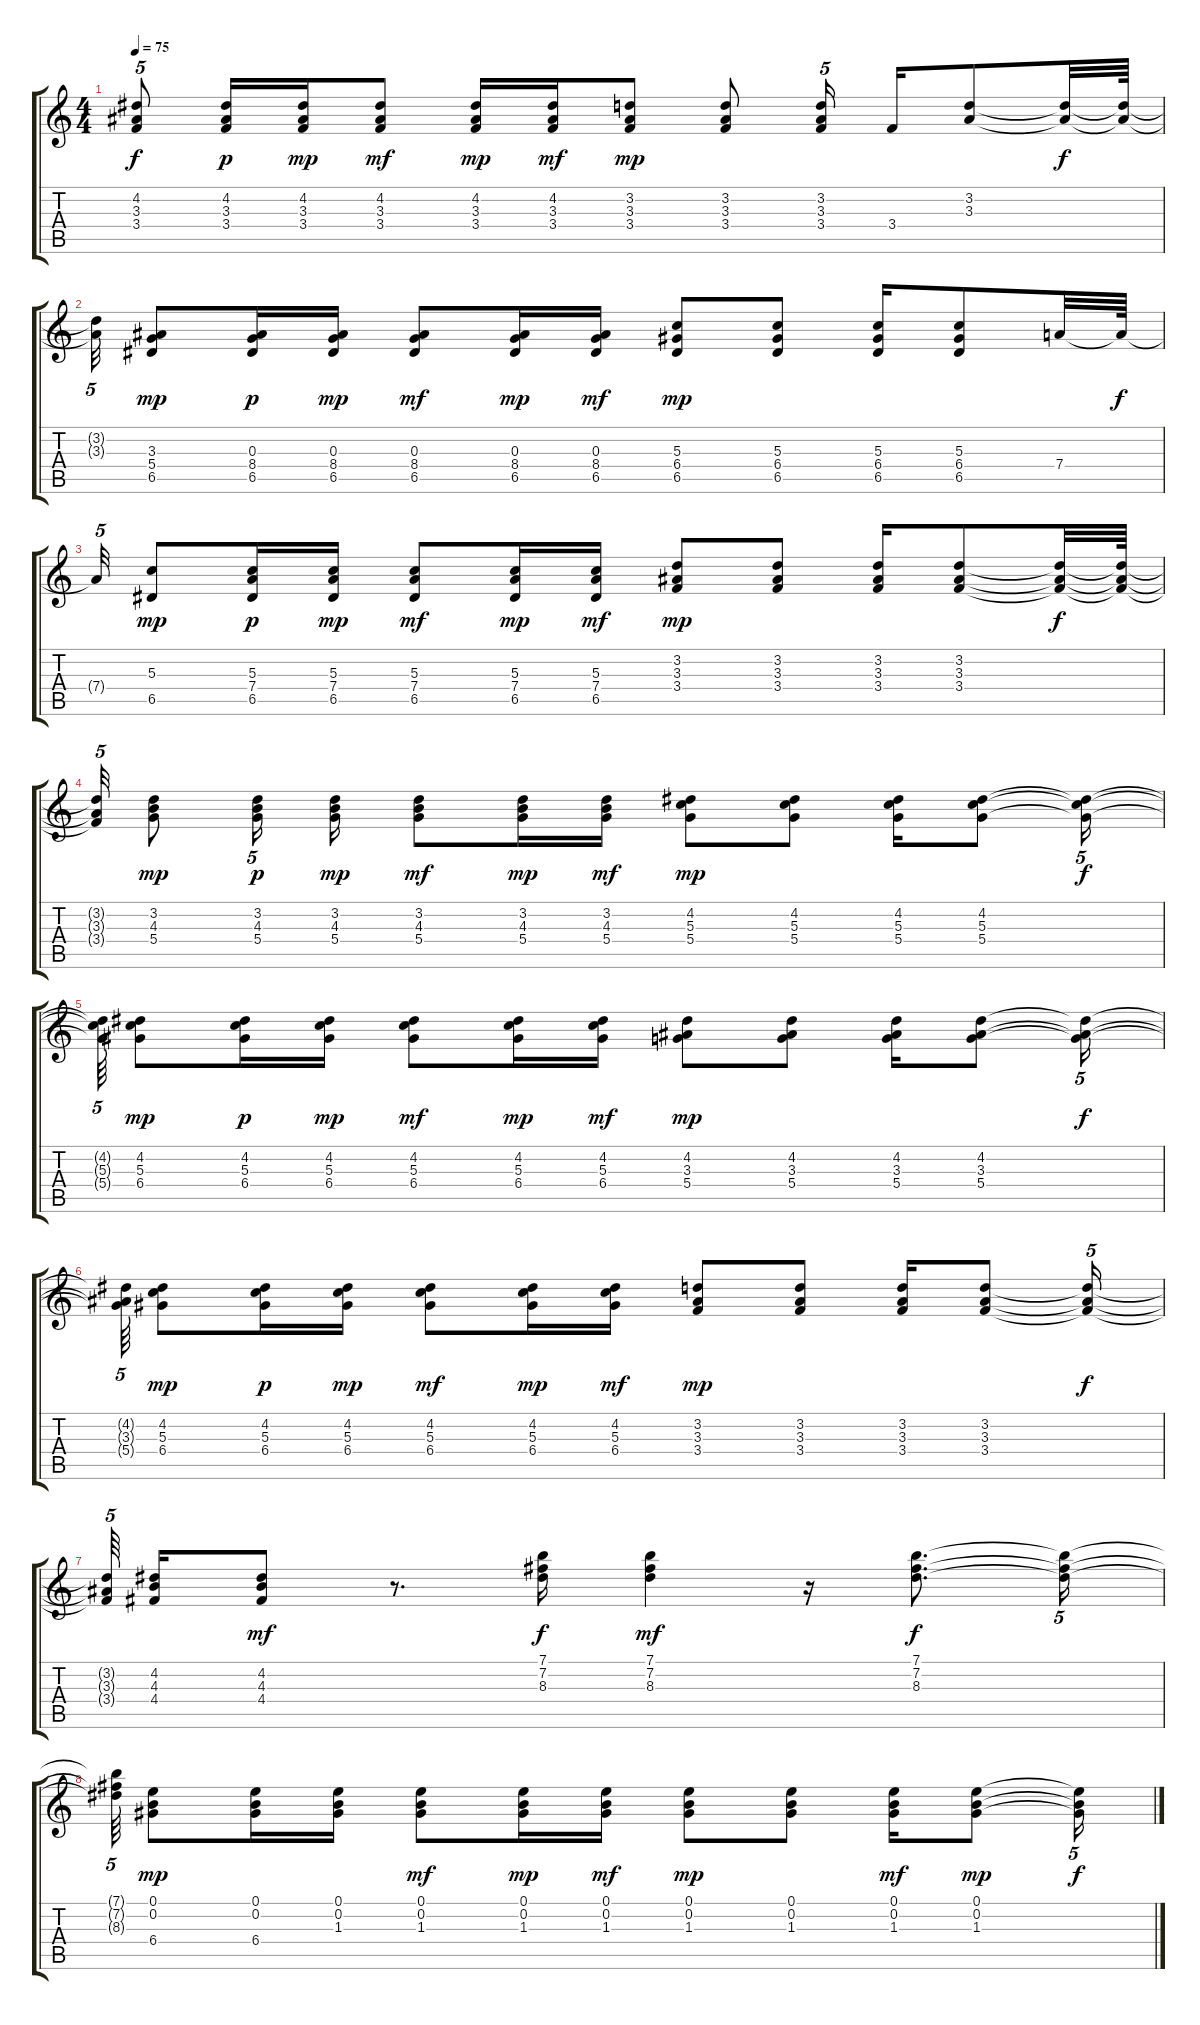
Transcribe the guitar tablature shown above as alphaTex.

\track "" {instrument acousticguitarsteel}
\staff {score tabs}
\tuning (E4 B3 G3 D3 A2 E2) {hide}
\ts (4 4)
\tempo 75
\clef g2
\ks c
(4.2{t} 3.3{t} 3.4{t}).8{tu (5 4) dy f} (4.2 3.3 3.4).16{dy p} (4.2 3.3 3.4).16{dy mp} (4.2 3.3 3.4).8{dy mf} (4.2 3.3 3.4).16{dy mp} (4.2 3.3 3.4).16{dy mf} (3.2 3.3 3.4).8{dy mp} (3.2 3.3 3.4).8 (3.2 3.3 3.4).16{tu (5 4)} 3.4.16 (3.2 3.3).8 (3.2{t} 3.3{t}).32{dy f} (3.2{t} 3.3{t}).64 |
(3.2{t} 3.3{t}).32{tu (5 4)} (3.3 5.4 6.5).8{dy mp} (0.3 8.4 6.5).16{dy p} (0.3 8.4 6.5).16{dy mp} (0.3 8.4 6.5).8{dy mf} (0.3 8.4 6.5).16{dy mp} (0.3 8.4 6.5).16{dy mf} (5.3 6.4 6.5).8{dy mp} (5.3 6.4 6.5).8 (5.3 6.4 6.5).16 (5.3 6.4 6.5).8 7.4.32 7.4{t}.64{dy f} |
7.4{t}.32{tu (5 4)} (5.3 6.5).8{dy mp} (5.3 7.4 6.5).16{dy p} (5.3 7.4 6.5).16{dy mp} (5.3 7.4 6.5).8{dy mf} (5.3 7.4 6.5).16{dy mp} (5.3 7.4 6.5).16{dy mf} (3.2 3.3 3.4).8{dy mp} (3.2 3.3 3.4).8 (3.2 3.3 3.4).16 (3.2 3.3 3.4).8 (3.2{t} 3.3{t} 3.4{t}).32{dy f} (3.2{t} 3.3{t} 3.4{t}).64 |
(3.2{t} 3.3{t} 3.4{t}).32{tu (5 4)} (3.2 4.3 5.4).8{dy mp} (3.2 4.3 5.4).16{tu (5 4) dy p} (3.2 4.3 5.4).16{dy mp} (3.2 4.3 5.4).8{dy mf} (3.2 4.3 5.4).16{dy mp} (3.2 4.3 5.4).16{dy mf} (4.2 5.3 5.4).8{dy mp} (4.2 5.3 5.4).8 (4.2 5.3 5.4).16 (4.2 5.3 5.4).8 (4.2{t} 5.3{t} 5.4{t}).16{tu (5 4) dy f} |
(4.2{t} 5.3{t} 5.4{t}).64{tu (5 4)} (4.2 5.3 6.4).8{dy mp} (4.2 5.3 6.4).16{dy p} (4.2 5.3 6.4).16{dy mp} (4.2 5.3 6.4).8{dy mf} (4.2 5.3 6.4).16{dy mp} (4.2 5.3 6.4).16{dy mf} (4.2 3.3 5.4).8{dy mp} (4.2 3.3 5.4).8 (4.2 3.3 5.4).16 (4.2 3.3 5.4).8 (4.2{t} 3.3{t} 5.4{t}).16{tu (5 4) dy f} |
(4.2{t} 3.3{t} 5.4{t}).64{tu (5 4)} (4.2 5.3 6.4).8{dy mp} (4.2 5.3 6.4).16{dy p} (4.2 5.3 6.4).16{dy mp} (4.2 5.3 6.4).8{dy mf} (4.2 5.3 6.4).16{dy mp} (4.2 5.3 6.4).16{dy mf} (3.2 3.3 3.4).8{dy mp} (3.2 3.3 3.4).8 (3.2 3.3 3.4).16 (3.2 3.3 3.4).8 (3.2{t} 3.3{t} 3.4{t}).16{tu (5 4) dy f} |
(3.2{t} 3.3{t} 3.4{t}).64{tu (5 4)} (4.2 4.3 4.4).16 (4.2 4.3 4.4).8{dy mf} r.8{d} (7.1 7.2 8.3).16{dy f} (7.1 7.2 8.3).4{dy mf} r.16 (7.1 7.2 8.3).8{d dy f} (7.1{t} 7.2{t} 8.3{t}).16{tu (5 4)} |
(7.1{t} 7.2{t} 8.3{t}).64{tu (5 4)} (0.1 0.2 6.4).8{dy mp} (0.1 0.2 6.4).16 (0.1 0.2 1.3).16 (0.1 0.2 1.3).8{dy mf} (0.1 0.2 1.3).16{dy mp} (0.1 0.2 1.3).16{dy mf} (0.1 0.2 1.3).8{dy mp} (0.1 0.2 1.3).8 (0.1 0.2 1.3).16{dy mf} (0.1 0.2 1.3).8{dy mp} (0.1{t} 0.2{t} 1.3{t}).16{tu (5 4) dy f}
